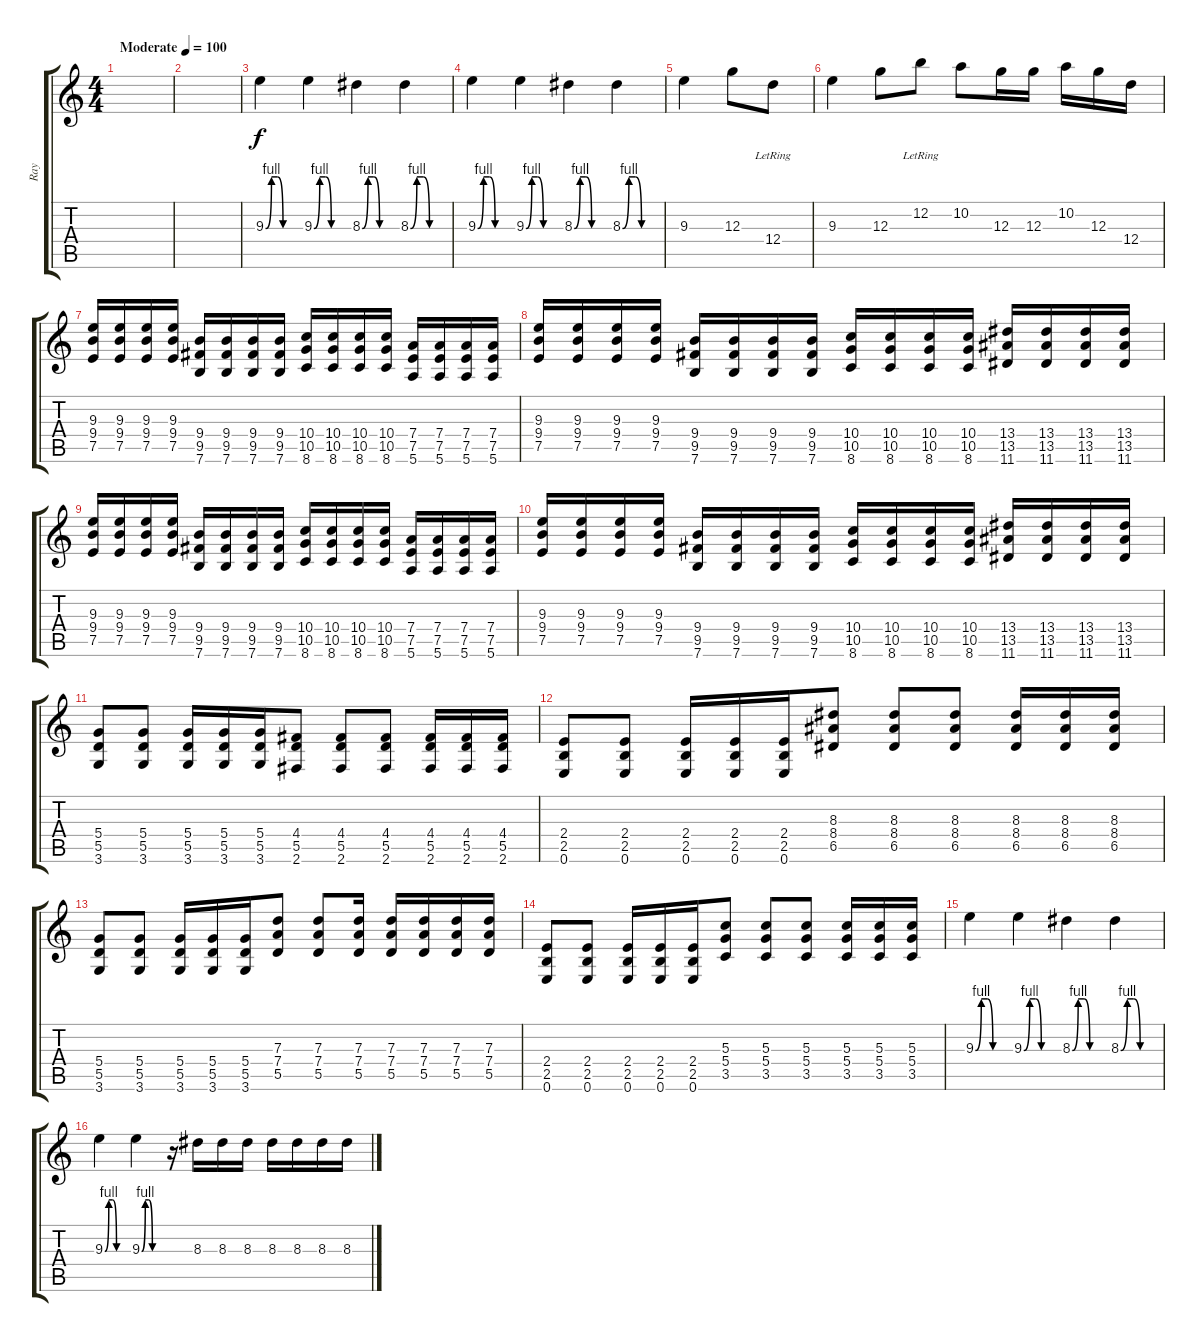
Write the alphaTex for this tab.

\track ("Ray" "Ray") {instrument overdrivenguitar}
\staff {score tabs}
\tuning (E4 B3 G3 D3 A2 E2) {hide}
\ts (4 4)
\tempo (100 "Moderate")
\clef g2
\ks c
|
|
9.3{be (custom 0 0 10 4 20 4 30 0 60 0)}.4 9.3{be (custom 0 0 10 4 20 4 30 0 60 0)}.4 8.3{be (custom 0 0 10 4 20 4 30 0 60 0)}.4 8.3{be (custom 0 0 10 4 20 4 30 0 60 0)}.4 |
9.3{be (custom 0 0 10 4 20 4 30 0 60 0)}.4 9.3{be (custom 0 0 10 4 20 4 30 0 60 0)}.4 8.3{be (custom 0 0 10 4 20 4 30 0 60 0)}.4 8.3{be (custom 0 0 10 4 20 4 30 0 60 0)}.4 |
9.3.4 12.3.8 12.4{lr}.8 |
9.3.4 12.3.8 12.2{lr}.8 10.2.8 12.3.16 12.3.16 10.2.16 12.3.16 12.4.16 |
(9.3 9.4 7.5).16 (9.3 9.4 7.5).16 (9.3 9.4 7.5).16 (9.3 9.4 7.5).16 (9.4 9.5 7.6).16 (9.4 9.5 7.6).16 (9.4 9.5 7.6).16 (9.4 9.5 7.6).16 (10.4 10.5 8.6).16 (10.4 10.5 8.6).16 (10.4 10.5 8.6).16 (10.4 10.5 8.6).16 (7.4 7.5 5.6).16 (7.4 7.5 5.6).16 (7.4 7.5 5.6).16 (7.4 7.5 5.6).16 |
(9.3 9.4 7.5).16 (9.3 9.4 7.5).16 (9.3 9.4 7.5).16 (9.3 9.4 7.5).16 (9.4 9.5 7.6).16 (9.4 9.5 7.6).16 (9.4 9.5 7.6).16 (9.4 9.5 7.6).16 (10.4 10.5 8.6).16 (10.4 10.5 8.6).16 (10.4 10.5 8.6).16 (10.4 10.5 8.6).16 (13.4 13.5 11.6).16 (13.4 13.5 11.6).16 (13.4 13.5 11.6).16 (13.4 13.5 11.6).16 |
(9.3 9.4 7.5).16 (9.3 9.4 7.5).16 (9.3 9.4 7.5).16 (9.3 9.4 7.5).16 (9.4 9.5 7.6).16 (9.4 9.5 7.6).16 (9.4 9.5 7.6).16 (9.4 9.5 7.6).16 (10.4 10.5 8.6).16 (10.4 10.5 8.6).16 (10.4 10.5 8.6).16 (10.4 10.5 8.6).16 (7.4 7.5 5.6).16 (7.4 7.5 5.6).16 (7.4 7.5 5.6).16 (7.4 7.5 5.6).16 |
(9.3 9.4 7.5).16 (9.3 9.4 7.5).16 (9.3 9.4 7.5).16 (9.3 9.4 7.5).16 (9.4 9.5 7.6).16 (9.4 9.5 7.6).16 (9.4 9.5 7.6).16 (9.4 9.5 7.6).16 (10.4 10.5 8.6).16 (10.4 10.5 8.6).16 (10.4 10.5 8.6).16 (10.4 10.5 8.6).16 (13.4 13.5 11.6).16 (13.4 13.5 11.6).16 (13.4 13.5 11.6).16 (13.4 13.5 11.6).16 |
(5.4 5.5 3.6).8 (5.4 5.5 3.6).8 (5.4 5.5 3.6).16 (5.4 5.5 3.6).16 (5.4 5.5 3.6).16 (4.4 5.5 2.6).8 (4.4 5.5 2.6).8 (4.4 5.5 2.6).8 (4.4 5.5 2.6).16 (4.4 5.5 2.6).16 (4.4 5.5 2.6).16 |
(2.4 2.5 0.6).8 (2.4 2.5 0.6).8 (2.4 2.5 0.6).16 (2.4 2.5 0.6).16 (2.4 2.5 0.6).16 (8.3 8.4 6.5).8 (8.3 8.4 6.5).8 (8.3 8.4 6.5).8 (8.3 8.4 6.5).16 (8.3 8.4 6.5).16 (8.3 8.4 6.5).16 |
(5.4 5.5 3.6).8 (5.4 5.5 3.6).8 (5.4 5.5 3.6).16 (5.4 5.5 3.6).16 (5.4 5.5 3.6).16 (7.3 7.4 5.5).8 (7.3 7.4 5.5).8 (7.3 7.4 5.5).16 (7.3 7.4 5.5).16 (7.3 7.4 5.5).16 (7.3 7.4 5.5).16 (7.3 7.4 5.5).16 |
(2.4 2.5 0.6).8 (2.4 2.5 0.6).8 (2.4 2.5 0.6).16 (2.4 2.5 0.6).16 (2.4 2.5 0.6).16 (5.3 5.4 3.5).8 (5.3 5.4 3.5).8 (5.3 5.4 3.5).8 (5.3 5.4 3.5).16 (5.3 5.4 3.5).16 (5.3 5.4 3.5).16 |
9.3{be (custom 0 0 10 4 20 4 30 0 60 0)}.4 9.3{be (custom 0 0 10 4 20 4 30 0 60 0)}.4 8.3{be (custom 0 0 10 4 20 4 30 0 60 0)}.4 8.3{be (custom 0 0 10 4 20 4 30 0 60 0)}.4 |
9.3{be (custom 0 0 10 4 20 4 30 0 60 0)}.4 9.3{be (custom 0 0 10 4 20 4 30 0 60 0)}.4 r.16 8.3.16 8.3.16 8.3.16 8.3.16 8.3.16 8.3.16 8.3.16
